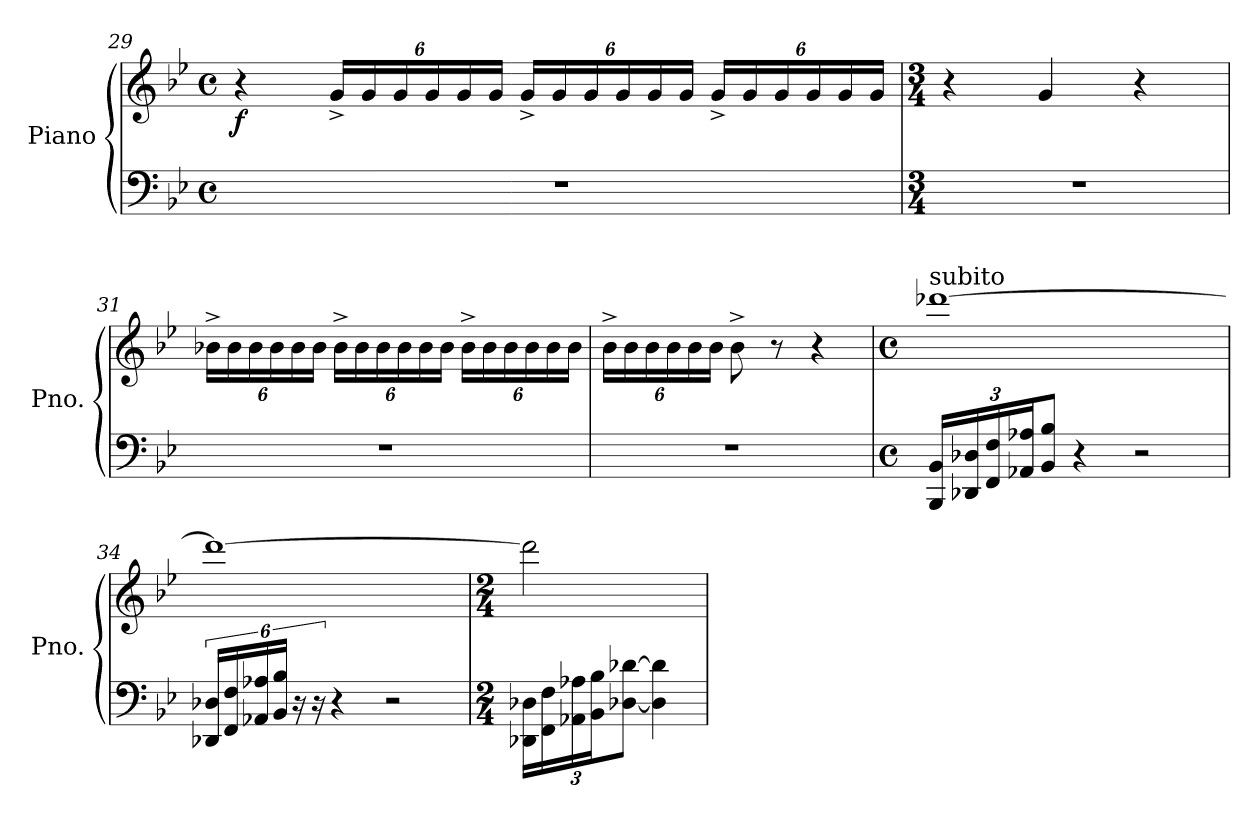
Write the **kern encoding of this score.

**kern	**kern	**dynam
*part1	*part1	*part1
*staff2	*staff1	*staff1/2
*I"Piano	*	*
*I'Pno.	*	*
*clefF4	*clefG2	*
*k[b-e-]	*k[b-e-]	*
*M4/4	*M4/4	*
*met(c)	*met(c)	*
=29	=29	=29
!	!	!LO:DY:b
1r	4r	f
*	*Xbrackettup	*
.	24g^/LL	.
.	24g/	.
.	24g/	.
.	24g/	.
.	24g/	.
.	24g/JJ	.
.	24g^/LL	.
.	24g/	.
.	24g/	.
.	24g/	.
.	24g/	.
.	24g/JJ	.
.	24g^/LL	.
.	24g/	.
.	24g/	.
.	24g/	.
.	24g/	.
.	24g/JJ	.
!!LO:LB:g=z
=30	=30	=30
*M3/4	*M3/4	*
2.r	4r	.
.	4g/	.
.	4r	.
=31	=31	=31
2.r	24b-X^\LL	.
.	24b-\	.
.	24b-\	.
.	24b-\	.
.	24b-\	.
.	24b-\JJ	.
.	24b-^\LL	.
.	24b-\	.
.	24b-\	.
.	24b-\	.
.	24b-\	.
.	24b-\JJ	.
.	24b-^\LL	.
.	24b-\	.
.	24b-\	.
.	24b-\	.
.	24b-\	.
.	24b-\JJ	.
=32	=32	=32
2.r	24b-^\LL	.
.	24b-\	.
.	24b-\	.
.	24b-\	.
.	24b-\	.
.	24b-\JJ	.
.	8b-^\	.
.	8r	.
.	4r	.
=33	=33	=33
*M4/4	*M4/4	*
*met(c)	*met(c)	*
*Xbrackettup	*	*
!	!LO:TX:a:t=subito	!
!	!	!LO:DY:b=2
!	!	!LO:DY:n=1:b
24BBB-/ 24BB-/LL	[1ddd-X	mf mp
24DD-X/ 24D-X/	.	.
24FF/ 24F/	.	.
24AA-X/ 24A-X/J	.	.
12BB-/ 12B-/J	.	.
4r	.	.
2r	.	.
!!LO:LB:g=z
=34	=34	=34
*brackettup	*	*
24DD-X/ 24D-X/LL	1ddd-_	.
24FF/ 24F/	.	.
24AA-X/ 24A-X/	.	.
24BB-/ 24B-/JJ	.	.
24r	.	.
24r	.	.
4r	.	.
2r	.	.
=35	=35	=35
*M2/4	*M2/4	*
*Xbrackettup	*	*
24DD-X\ 24D-X\LL	2ddd-\]	.
24FF\ 24F\	.	.
24AA-X\ 24A-X\	.	.
24BB-\ 24B-\J	.	.
[12D-X\ [12d-X\J	.	.
4D-\] 4d-\]	.	.
=	=	=
*-	*-	*-
